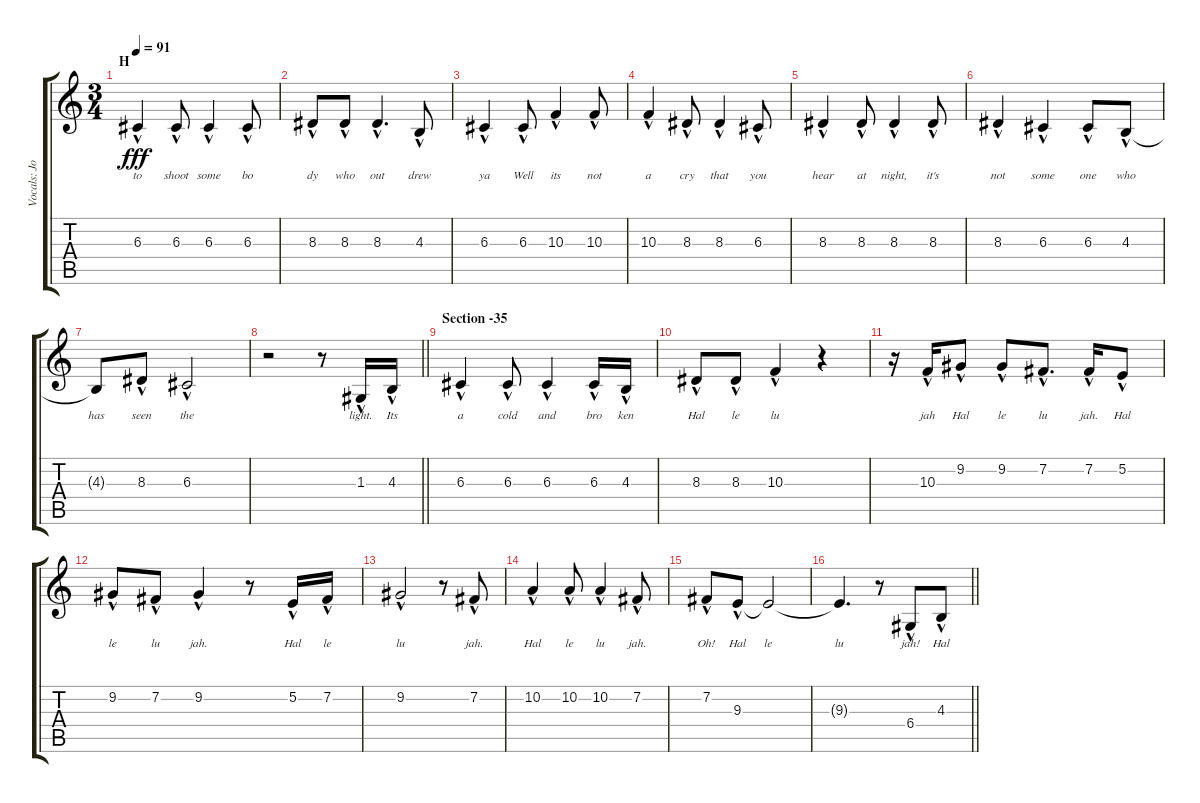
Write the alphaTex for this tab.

\track ("Vocals: Johnny" "Vocals: Jo") {instrument lead2sawtooth}
\staff {score tabs}
\tuning (E4 B3 G3 D3 A2 E2) {hide}
\ts (3 4)
\section ("" "H")
\tempo 91
\clef g2
\ks c
6.3{hac}.4{lyrics (0 "to") lyrics (1 "") lyrics (2 "") lyrics (3 "") lyrics (4 "") dy fff} 6.3{hac}.8{lyrics (0 "shoot") lyrics (1 "") lyrics (2 "") lyrics (3 "") lyrics (4 "")} 6.3{hac}.4{lyrics (0 "some") lyrics (1 "") lyrics (2 "") lyrics (3 "") lyrics (4 "")} 6.3{hac}.8{lyrics (0 "bo") lyrics (1 "") lyrics (2 "") lyrics (3 "") lyrics (4 "")} |
8.3{hac}.8{lyrics (0 "dy") lyrics (1 "") lyrics (2 "") lyrics (3 "") lyrics (4 "")} 8.3{hac}.8{lyrics (0 "who") lyrics (1 "") lyrics (2 "") lyrics (3 "") lyrics (4 "")} 8.3{hac}.4{d lyrics (0 "out") lyrics (1 "") lyrics (2 "") lyrics (3 "") lyrics (4 "")} 4.3{hac}.8{lyrics (0 "drew") lyrics (1 "") lyrics (2 "") lyrics (3 "") lyrics (4 "")} |
6.3{hac}.4{lyrics (0 "ya") lyrics (1 "") lyrics (2 "") lyrics (3 "") lyrics (4 "")} 6.3{hac}.8{lyrics (0 "Well") lyrics (1 "") lyrics (2 "") lyrics (3 "") lyrics (4 "")} 10.3{hac}.4{lyrics (0 "its") lyrics (1 "") lyrics (2 "") lyrics (3 "") lyrics (4 "")} 10.3{hac}.8{lyrics (0 "not") lyrics (1 "") lyrics (2 "") lyrics (3 "") lyrics (4 "")} |
10.3{hac}.4{lyrics (0 "a") lyrics (1 "") lyrics (2 "") lyrics (3 "") lyrics (4 "")} 8.3{hac}.8{lyrics (0 "cry") lyrics (1 "") lyrics (2 "") lyrics (3 "") lyrics (4 "")} 8.3{hac}.4{lyrics (0 "that") lyrics (1 "") lyrics (2 "") lyrics (3 "") lyrics (4 "")} 6.3{hac}.8{lyrics (0 "you") lyrics (1 "") lyrics (2 "") lyrics (3 "") lyrics (4 "")} |
8.3{hac}.4{lyrics (0 "hear") lyrics (1 "") lyrics (2 "") lyrics (3 "") lyrics (4 "")} 8.3{hac}.8{lyrics (0 "at") lyrics (1 "") lyrics (2 "") lyrics (3 "") lyrics (4 "")} 8.3{hac}.4{lyrics (0 "night,") lyrics (1 "") lyrics (2 "") lyrics (3 "") lyrics (4 "")} 8.3{hac}.8{lyrics (0 "it's") lyrics (1 "") lyrics (2 "") lyrics (3 "") lyrics (4 "")} |
8.3{hac}.4{lyrics (0 "not") lyrics (1 "") lyrics (2 "") lyrics (3 "") lyrics (4 "")} 6.3{hac}.4{lyrics (0 "some") lyrics (1 "") lyrics (2 "") lyrics (3 "") lyrics (4 "")} 6.3{hac}.8{lyrics (0 "one") lyrics (1 "") lyrics (2 "") lyrics (3 "") lyrics (4 "")} 4.3{hac}.8{lyrics (0 "who") lyrics (1 "") lyrics (2 "") lyrics (3 "") lyrics (4 "")} |
4.3{t}.8{lyrics (0 "has") lyrics (1 "") lyrics (2 "") lyrics (3 "") lyrics (4 "")} 8.3{hac}.8{lyrics (0 "seen") lyrics (1 "") lyrics (2 "") lyrics (3 "") lyrics (4 "")} 6.3{hac}.2{lyrics (0 "the") lyrics (1 "") lyrics (2 "") lyrics (3 "") lyrics (4 "")} |
\barLineRight lightlight
r.2 r.8 1.3{hac}.16{lyrics (0 "light.") lyrics (1 "") lyrics (2 "") lyrics (3 "") lyrics (4 "")} 4.3{hac}.16{lyrics (0 "Its") lyrics (1 "") lyrics (2 "") lyrics (3 "") lyrics (4 "")} |
\section ("" "Section -35")
6.3{hac}.4{lyrics (0 "a") lyrics (1 "") lyrics (2 "") lyrics (3 "") lyrics (4 "")} 6.3{hac}.8{lyrics (0 "cold") lyrics (1 "") lyrics (2 "") lyrics (3 "") lyrics (4 "")} 6.3{hac}.4{lyrics (0 "and") lyrics (1 "") lyrics (2 "") lyrics (3 "") lyrics (4 "")} 6.3{hac}.16{lyrics (0 "bro") lyrics (1 "") lyrics (2 "") lyrics (3 "") lyrics (4 "")} 4.3{hac}.16{lyrics (0 "ken") lyrics (1 "") lyrics (2 "") lyrics (3 "") lyrics (4 "")} |
8.3{hac}.8{lyrics (0 "Hal") lyrics (1 "") lyrics (2 "") lyrics (3 "") lyrics (4 "")} 8.3{hac}.8{lyrics (0 "le") lyrics (1 "") lyrics (2 "") lyrics (3 "") lyrics (4 "")} 10.3{hac}.4{lyrics (0 "lu") lyrics (1 "") lyrics (2 "") lyrics (3 "") lyrics (4 "")} r.4 |
r.16 10.3{hac}.16{lyrics (0 "jah") lyrics (1 "") lyrics (2 "") lyrics (3 "") lyrics (4 "")} 9.2{hac}.8{lyrics (0 "Hal") lyrics (1 "") lyrics (2 "") lyrics (3 "") lyrics (4 "")} 9.2{hac}.8{lyrics (0 "le") lyrics (1 "") lyrics (2 "") lyrics (3 "") lyrics (4 "")} 7.2{hac}.8{d lyrics (0 "lu") lyrics (1 "") lyrics (2 "") lyrics (3 "") lyrics (4 "")} 7.2{hac}.16{lyrics (0 "jah.") lyrics (1 "") lyrics (2 "") lyrics (3 "") lyrics (4 "")} 5.2{hac}.8{lyrics (0 "Hal") lyrics (1 "") lyrics (2 "") lyrics (3 "") lyrics (4 "")} |
9.2{hac}.8{lyrics (0 "le") lyrics (1 "") lyrics (2 "") lyrics (3 "") lyrics (4 "")} 7.2{hac}.8{lyrics (0 "lu") lyrics (1 "") lyrics (2 "") lyrics (3 "") lyrics (4 "")} 9.2{hac}.4{lyrics (0 "jah.") lyrics (1 "") lyrics (2 "") lyrics (3 "") lyrics (4 "")} r.8 5.2{hac}.16{lyrics (0 "Hal") lyrics (1 "") lyrics (2 "") lyrics (3 "") lyrics (4 "")} 7.2{hac}.16{lyrics (0 "le") lyrics (1 "") lyrics (2 "") lyrics (3 "") lyrics (4 "")} |
9.2{hac}.2{lyrics (0 "lu") lyrics (1 "") lyrics (2 "") lyrics (3 "") lyrics (4 "")} r.8 7.2{hac}.8{lyrics (0 "jah.") lyrics (1 "") lyrics (2 "") lyrics (3 "") lyrics (4 "")} |
10.2{hac}.4{lyrics (0 "Hal") lyrics (1 "") lyrics (2 "") lyrics (3 "") lyrics (4 "")} 10.2{hac}.8{lyrics (0 "le") lyrics (1 "") lyrics (2 "") lyrics (3 "") lyrics (4 "")} 10.2{hac}.4{lyrics (0 "lu") lyrics (1 "") lyrics (2 "") lyrics (3 "") lyrics (4 "")} 7.2{hac}.8{lyrics (0 "jah.") lyrics (1 "") lyrics (2 "") lyrics (3 "") lyrics (4 "")} |
7.2{hac}.8{lyrics (0 "Oh!") lyrics (1 "") lyrics (2 "") lyrics (3 "") lyrics (4 "")} 9.3{hac}.8{lyrics (0 "Hal") lyrics (1 "") lyrics (2 "") lyrics (3 "") lyrics (4 "")} 9.3{t}.2{lyrics (0 "le") lyrics (1 "") lyrics (2 "") lyrics (3 "") lyrics (4 "")} |
\barLineRight lightlight
9.3{t}.4{d lyrics (0 "lu") lyrics (1 "") lyrics (2 "") lyrics (3 "") lyrics (4 "")} r.8 6.4{hac}.8{lyrics (0 "jah!") lyrics (1 "") lyrics (2 "") lyrics (3 "") lyrics (4 "")} 4.3{hac}.8{lyrics (0 "Hal") lyrics (1 "") lyrics (2 "") lyrics (3 "") lyrics (4 "")}
